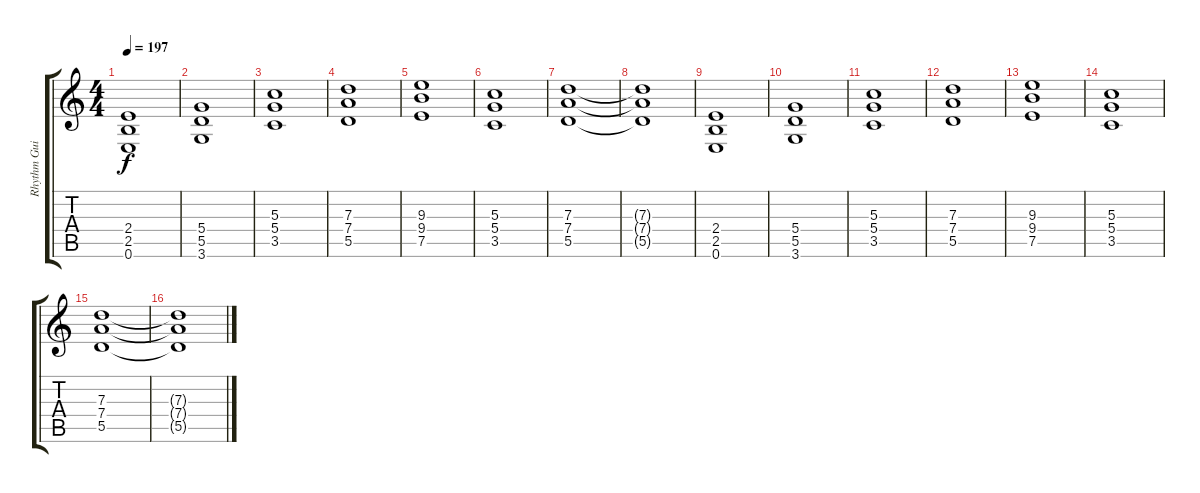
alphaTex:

\track ("Rhythm Guitar 1" "Rhythm Gui") {instrument overdrivenguitar}
\staff {score tabs}
\tuning (E4 B3 G3 D3 A2 E2) {hide}
\ts (4 4)
\tempo 197
\clef g2
\ks c
(2.4 2.5 0.6).1{dy f} |
(5.4 5.5 3.6).1 |
(5.3 5.4 3.5).1 |
(7.3 7.4 5.5).1 |
(9.3 9.4 7.5).1 |
(5.3 5.4 3.5).1 |
(7.3 7.4 5.5).1 |
(7.3{t} 7.4{t} 5.5{t}).1 |
(2.4 2.5 0.6).1 |
(5.4 5.5 3.6).1 |
(5.3 5.4 3.5).1 |
(7.3 7.4 5.5).1 |
(9.3 9.4 7.5).1 |
(5.3 5.4 3.5).1 |
(7.3 7.4 5.5).1 |
(7.3{t} 7.4{t} 5.5{t}).1
